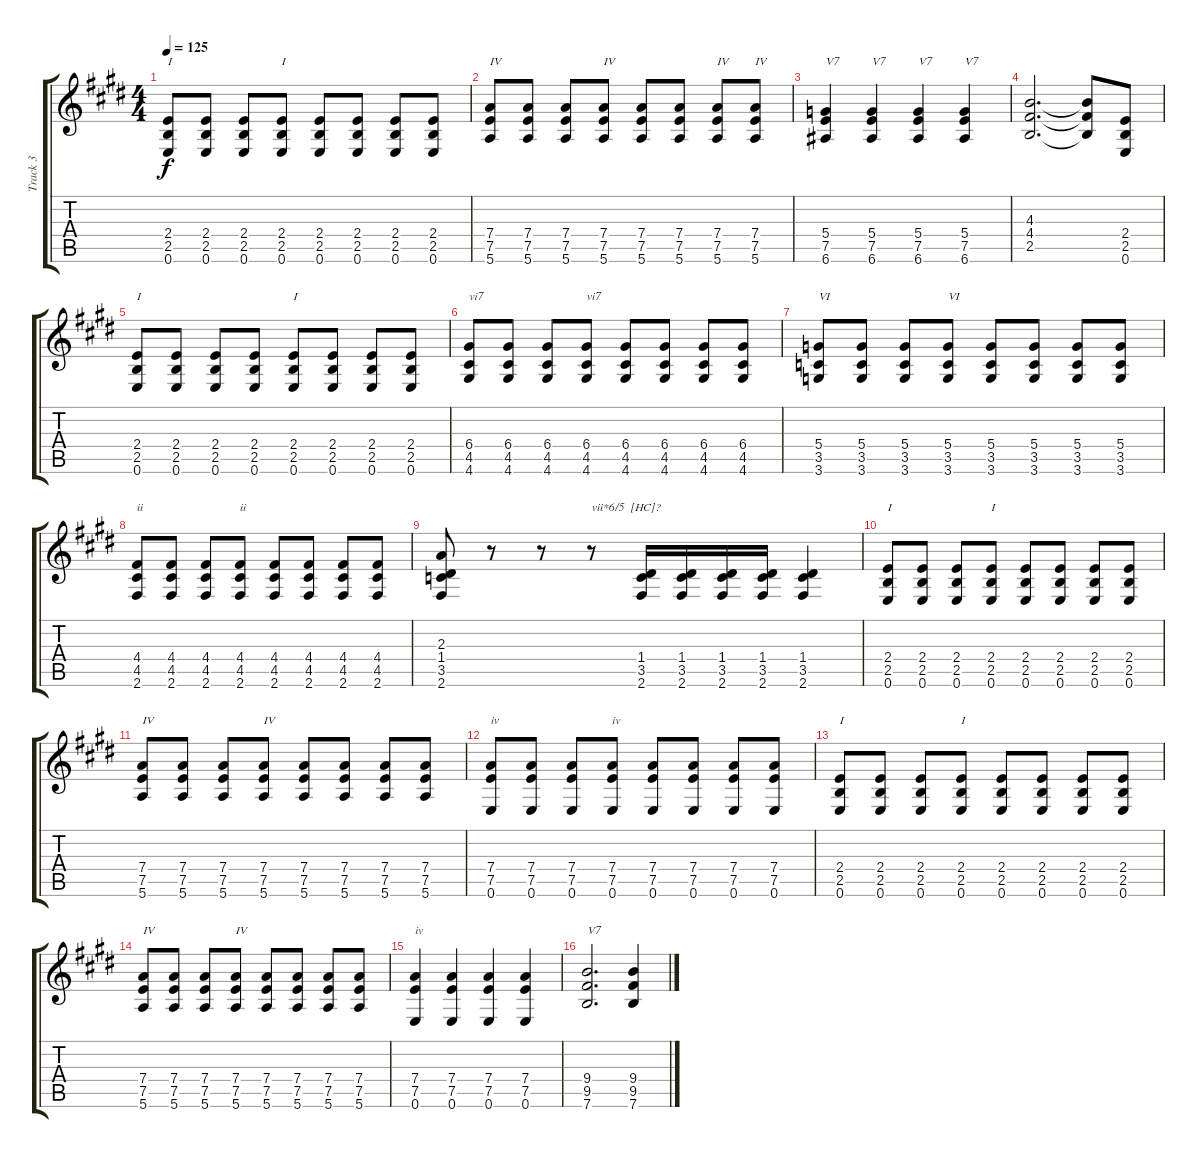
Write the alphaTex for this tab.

\track ("Track 3" "Track 3") {instrument overdrivenguitar}
\staff {score tabs}
\tuning (E4 B3 G3 D3 A2 E2) {hide}
\ts (4 4)
\tempo 125
\clef g2
\ks e
(2.4 2.5 0.6).8{txt "I" dy f} (2.4 2.5 0.6).8 (2.4 2.5 0.6).8 (2.4 2.5 0.6).8{txt "I"} (2.4 2.5 0.6).8 (2.4 2.5 0.6).8 (2.4 2.5 0.6).8 (2.4 2.5 0.6).8 |
(7.4 7.5 5.6).8{txt "IV"} (7.4 7.5 5.6).8 (7.4 7.5 5.6).8 (7.4 7.5 5.6).8{txt "IV"} (7.4 7.5 5.6).8 (7.4 7.5 5.6).8 (7.4 7.5 5.6).8{txt "IV"} (7.4 7.5 5.6).8{txt "IV"} |
(5.4 7.5 6.6).4{txt "V7"} (5.4 7.5 6.6).4{txt "V7"} (5.4 7.5 6.6).4{txt "V7"} (5.4 7.5 6.6).4{txt "V7"} |
(4.3 4.4 2.5).2{d} (4.3{t} 4.4{t} 2.5{t}).8 (2.4 2.5 0.6).8 |
(2.4 2.5 0.6).8{txt "I"} (2.4 2.5 0.6).8 (2.4 2.5 0.6).8 (2.4 2.5 0.6).8 (2.4 2.5 0.6).8{txt "I"} (2.4 2.5 0.6).8 (2.4 2.5 0.6).8 (2.4 2.5 0.6).8 |
(6.4 4.5 4.6).8{txt "vi7"} (6.4 4.5 4.6).8 (6.4 4.5 4.6).8 (6.4 4.5 4.6).8{txt "vi7"} (6.4 4.5 4.6).8 (6.4 4.5 4.6).8 (6.4 4.5 4.6).8 (6.4 4.5 4.6).8 |
(5.4 3.5 3.6).8{txt "VI"} (5.4 3.5 3.6).8 (5.4 3.5 3.6).8 (5.4 3.5 3.6).8{txt "VI"} (5.4 3.5 3.6).8 (5.4 3.5 3.6).8 (5.4 3.5 3.6).8 (5.4 3.5 3.6).8 |
(4.4 4.5 2.6).8{txt "ii"} (4.4 4.5 2.6).8 (4.4 4.5 2.6).8 (4.4 4.5 2.6).8{txt "ii"} (4.4 4.5 2.6).8 (4.4 4.5 2.6).8 (4.4 4.5 2.6).8 (4.4 4.5 2.6).8 |
(2.3 1.4 3.5 2.6).8 r.8 r.8 r.8{txt "vii*6/5  [HC]?"} (1.4 3.5 2.6).16 (1.4 3.5 2.6).16 (1.4 3.5 2.6).16 (1.4 3.5 2.6).16 (1.4 3.5 2.6).4 |
(2.4 2.5 0.6).8{txt "I"} (2.4 2.5 0.6).8 (2.4 2.5 0.6).8 (2.4 2.5 0.6).8{txt "I"} (2.4 2.5 0.6).8 (2.4 2.5 0.6).8 (2.4 2.5 0.6).8 (2.4 2.5 0.6).8 |
(7.4 7.5 5.6).8{txt "IV"} (7.4 7.5 5.6).8 (7.4 7.5 5.6).8 (7.4 7.5 5.6).8{txt "IV"} (7.4 7.5 5.6).8 (7.4 7.5 5.6).8 (7.4 7.5 5.6).8 (7.4 7.5 5.6).8 |
(7.4 7.5 0.6).8{txt "iv"} (7.4 7.5 0.6).8 (7.4 7.5 0.6).8 (7.4 7.5 0.6).8{txt "iv"} (7.4 7.5 0.6).8 (7.4 7.5 0.6).8 (7.4 7.5 0.6).8 (7.4 7.5 0.6).8 |
(2.4 2.5 0.6).8{txt "I"} (2.4 2.5 0.6).8 (2.4 2.5 0.6).8 (2.4 2.5 0.6).8{txt "I"} (2.4 2.5 0.6).8 (2.4 2.5 0.6).8 (2.4 2.5 0.6).8 (2.4 2.5 0.6).8 |
(7.4 7.5 5.6).8{txt "IV"} (7.4 7.5 5.6).8 (7.4 7.5 5.6).8 (7.4 7.5 5.6).8{txt "IV"} (7.4 7.5 5.6).8 (7.4 7.5 5.6).8 (7.4 7.5 5.6).8 (7.4 7.5 5.6).8 |
(7.4 7.5 0.6).4{txt "iv"} (7.4 7.5 0.6).4 (7.4 7.5 0.6).4 (7.4 7.5 0.6).4 |
(9.4 9.5 7.6).2{d txt "V7"} (9.4 9.5 7.6).4
